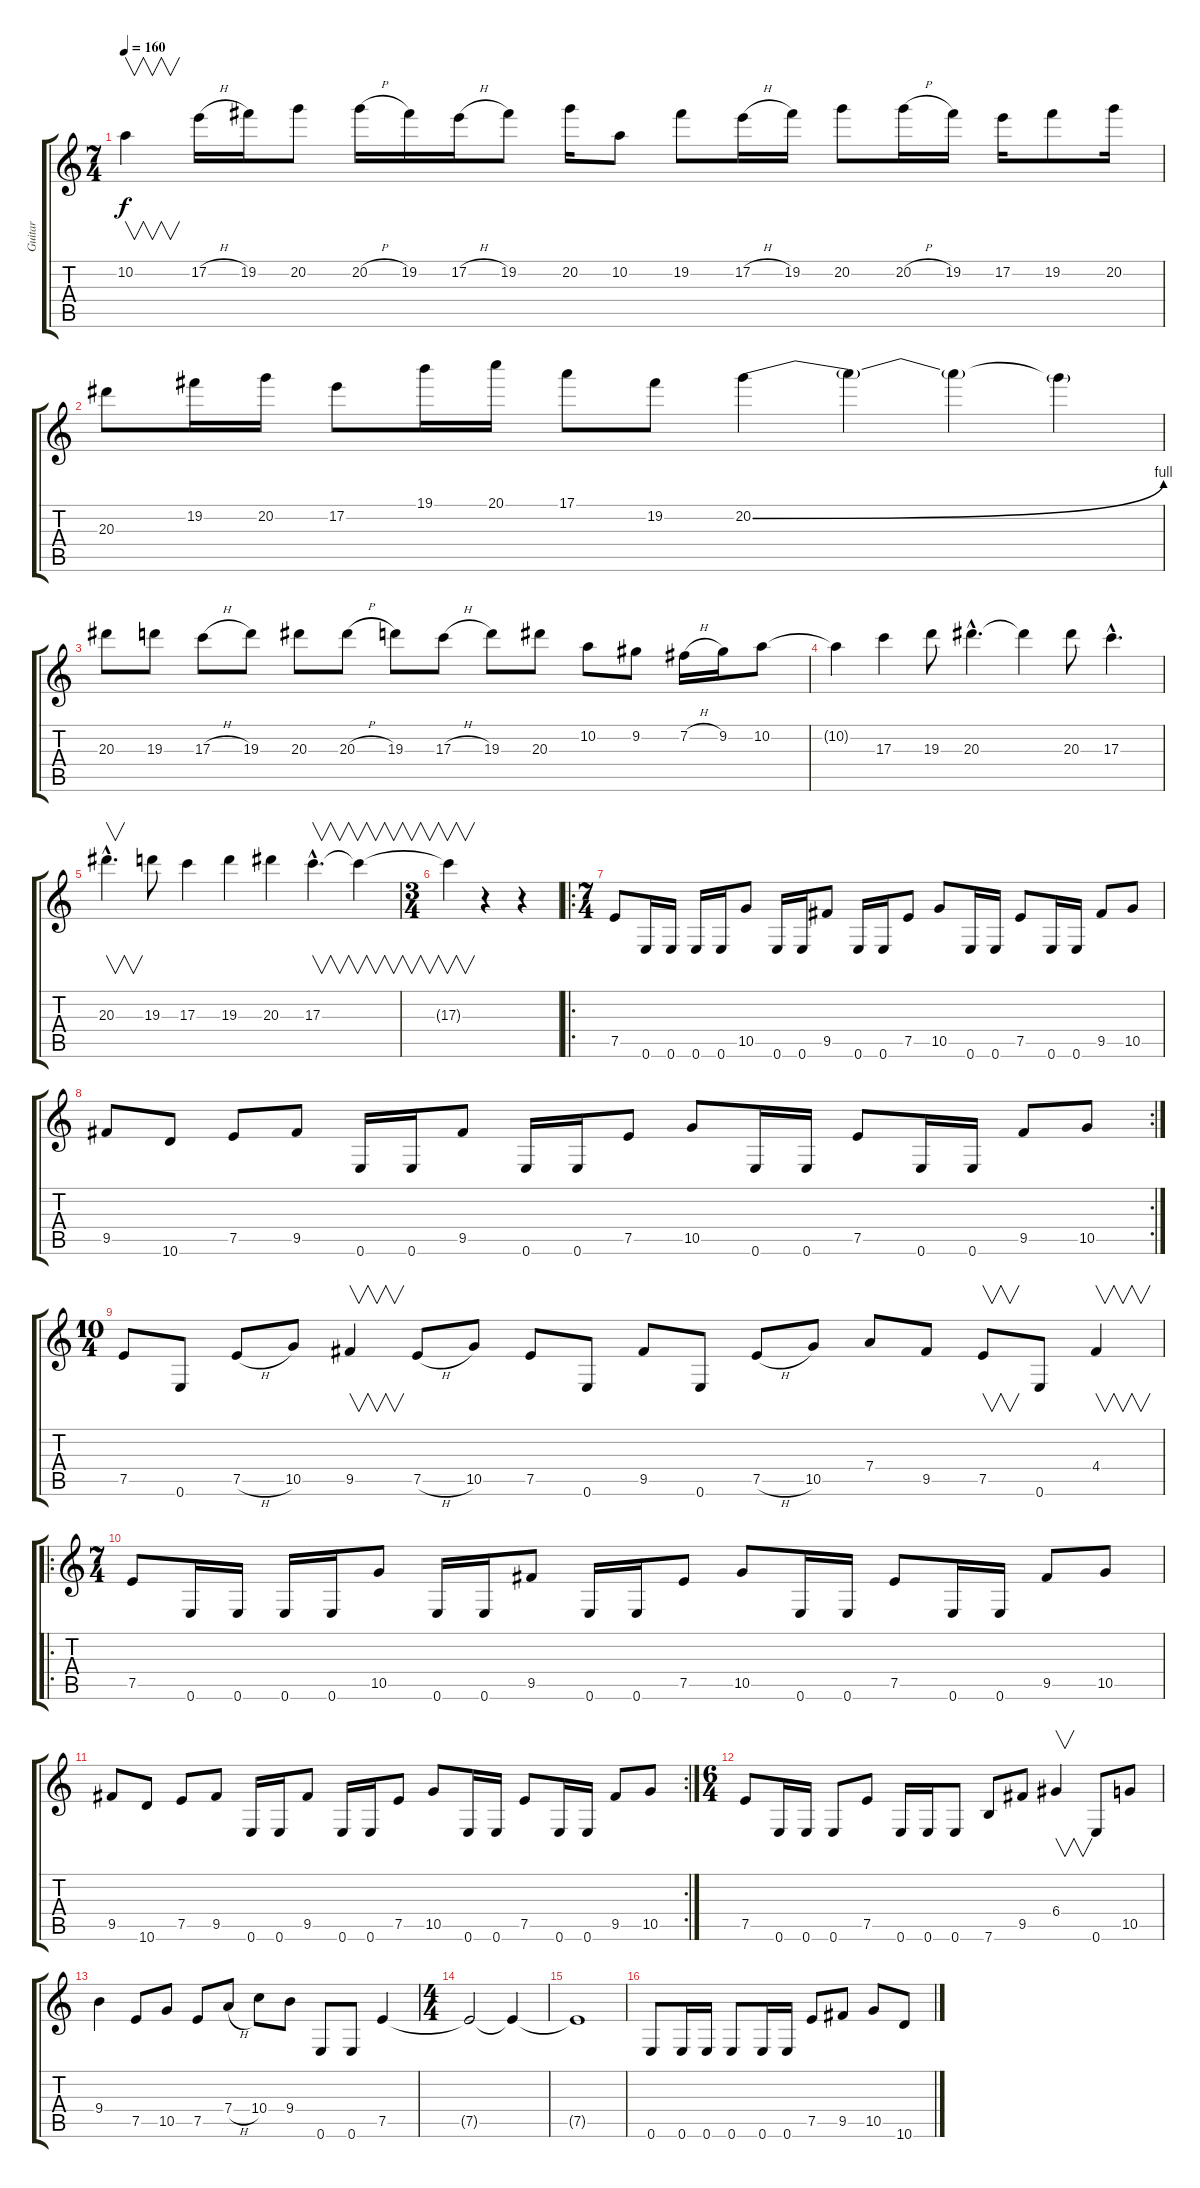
\track ("Guitar" "Guitar") {instrument distortionguitar}
\staff {score tabs}
\tuning (E4 B3 G3 D3 A2 E2) {hide}
\ts (7 4)
\tempo 160
\clef g2
\ks c
10.2{t}.4{v dy f} 17.2{h}.16 19.2.16 20.2.8 20.2{h}.16 19.2.16 17.2{h}.16 19.2.8 20.2.16 10.2.8 19.2.8 17.2{h}.16 19.2.16 20.2.8 20.2{h}.16 19.2.16 17.2.16 19.2.8 20.2.16 |
20.3.8 19.2.16 20.2.16 17.2.8 19.1.16 20.1.16 17.1.8 19.2.8 20.2{be (bend 0 0 60 4)}.4 20.2{t}.4 20.2{t}.4 20.2{t}.4 |
20.3.8 19.3.8 17.3{h}.8 19.3.8 20.3.8 20.3{h}.8 19.3.8 17.3{h}.8 19.3.8 20.3.8 10.2.8 9.2.8 7.2{h}.16 9.2.16 10.2.8 |
10.2{t}.4 17.3.4 19.3.8 20.3{hac}.4{d} 20.3{t}.4 20.3.8 17.3{hac}.4{d} |
20.3{hac}.4{v d} 19.3.8 17.3.4 19.3.4 20.3.4 17.3{hac}.4{v d} 17.3{t}.4{v} |
\ts (3 4)
17.3{t}.4{v} r.4 r.4 |
\ro
\ts (7 4)
7.5.8 0.6.16 0.6.16 0.6.16 0.6.16 10.5.8 0.6.16 0.6.16 9.5.8 0.6.16 0.6.16 7.5.8 10.5.8 0.6.16 0.6.16 7.5.8 0.6.16 0.6.16 9.5.8 10.5.8 |
\rc 2
9.5.8 10.6.8 7.5.8 9.5.8 0.6.16 0.6.16 9.5.8 0.6.16 0.6.16 7.5.8 10.5.8 0.6.16 0.6.16 7.5.8 0.6.16 0.6.16 9.5.8 10.5.8 |
\ts (10 4)
7.5.8 0.6.8 7.5{h}.8 10.5.8 9.5.4{v} 7.5{h}.8 10.5.8 7.5.8 0.6.8 9.5.8 0.6.8 7.5{h}.8 10.5.8 7.4.8 9.5.8 7.5.8{v} 0.6.8 4.4.4{v} |
\ro
\ts (7 4)
7.5.8 0.6.16 0.6.16 0.6.16 0.6.16 10.5.8 0.6.16 0.6.16 9.5.8 0.6.16 0.6.16 7.5.8 10.5.8 0.6.16 0.6.16 7.5.8 0.6.16 0.6.16 9.5.8 10.5.8 |
\rc 2
9.5.8 10.6.8 7.5.8 9.5.8 0.6.16 0.6.16 9.5.8 0.6.16 0.6.16 7.5.8 10.5.8 0.6.16 0.6.16 7.5.8 0.6.16 0.6.16 9.5.8 10.5.8 |
\ts (6 4)
7.5.8 0.6.16 0.6.16 0.6.8 7.5.8 0.6.16 0.6.16 0.6.8 7.6.8 9.5.8 6.4.4{v} 0.6.8 10.5.8 |
9.4.4 7.5.8 10.5.8 7.5.8 7.4{h}.8 10.4.8 9.4.8 0.6.8 0.6.8 7.5.4 |
\ts (4 4)
7.5{t}.2 7.5{t}.4 |
7.5{t}.1 |
0.6.8 0.6.16 0.6.16 0.6.8 0.6.16 0.6.16 7.5.8 9.5.8 10.5.8 10.6.8
